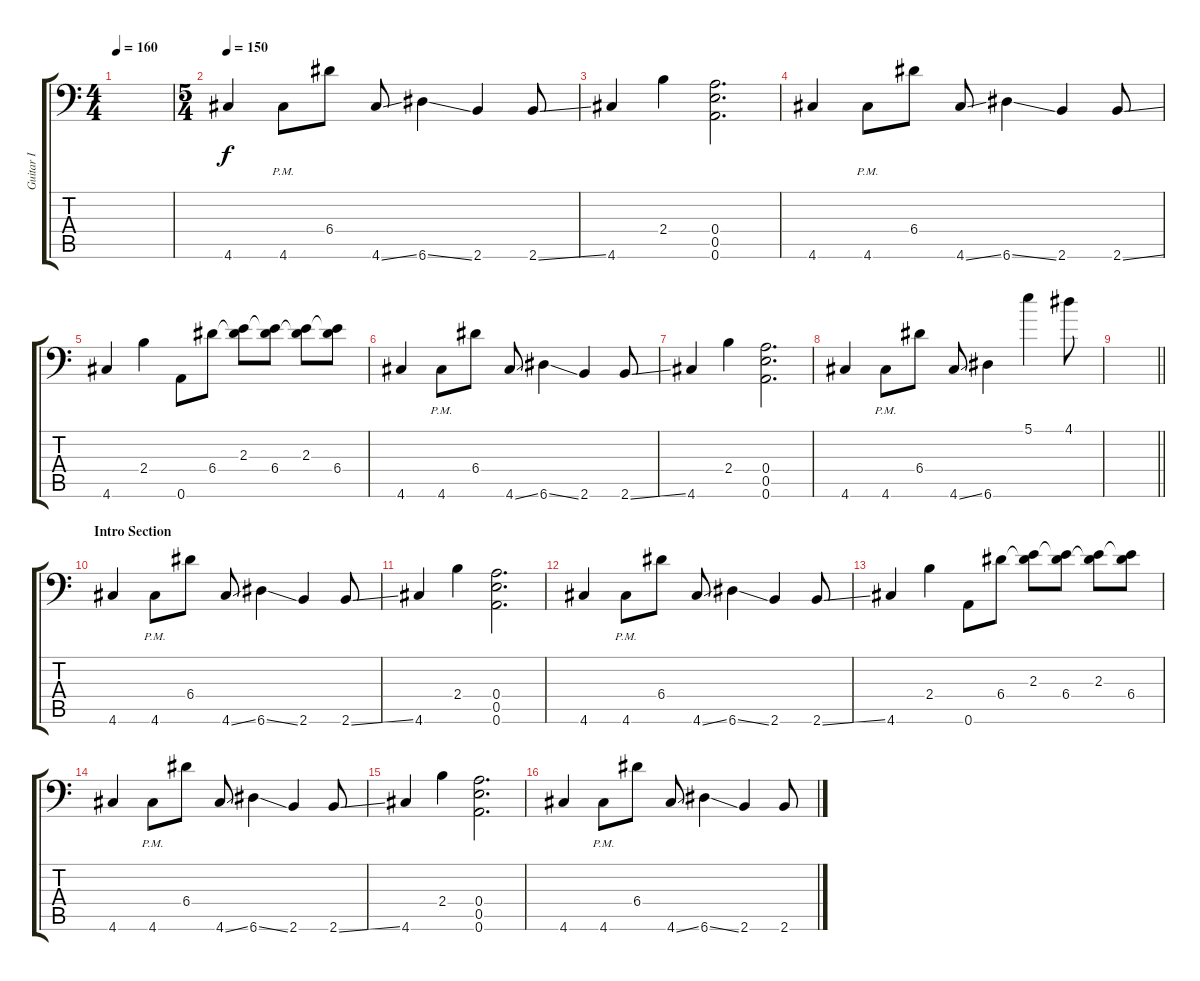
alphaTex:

\track ("Guitar I" "Guitar I") {instrument distortionguitar}
\staff {score tabs}
\tuning (B3 Gb3 D3 A2 E2 A1) {hide}
\ts (4 4)
\tempo 160
\clef f4
\ks c
|
\ts (5 4)
\tempo 150
4.6.4{volume 10 balance 8} 4.6{pm}.8 6.4.8 4.6{ss}.8 6.6{ss}.4 2.6.4 2.6{ss}.8 |
4.6.4 2.4.4 (0.4 0.5 0.6).2{d} |
4.6.4 4.6{pm}.8 6.4.8 4.6{ss}.8 6.6{ss}.4 2.6.4 2.6{ss}.8 |
4.6.4 2.4.4 0.6.8 6.4.8 (2.3 6.4{t}).8 (2.3{t} 6.4).8 (2.3 6.4{t}).8 (2.3{t} 6.4).8 |
4.6.4 4.6{pm}.8 6.4.8 4.6{ss}.8 6.6{ss}.4 2.6.4 2.6{ss}.8 |
4.6.4 2.4.4 (0.4 0.5 0.6).2{d} |
4.6.4 4.6{pm}.8 6.4.8 4.6{ss}.8 6.6.4 5.1.4 4.1.8 |
\barLineRight lightlight
|
\section ("" "Intro Section")
4.6.4{volume 16 balance 0} 4.6{pm}.8 6.4.8 4.6{ss}.8 6.6{ss}.4 2.6.4 2.6{ss}.8 |
4.6.4 2.4.4 (0.4 0.5 0.6).2{d} |
4.6.4 4.6{pm}.8 6.4.8 4.6{ss}.8 6.6{ss}.4 2.6.4 2.6{ss}.8 |
4.6.4 2.4.4 0.6.8 6.4.8 (2.3 6.4{t}).8 (2.3{t} 6.4).8 (2.3 6.4{t}).8 (2.3{t} 6.4).8 |
4.6.4 4.6{pm}.8 6.4.8 4.6{ss}.8 6.6{ss}.4 2.6.4 2.6{ss}.8 |
4.6.4 2.4.4 (0.4 0.5 0.6).2{d} |
4.6.4 4.6{pm}.8 6.4.8 4.6{ss}.8 6.6{ss}.4 2.6.4 2.6{ss}.8
